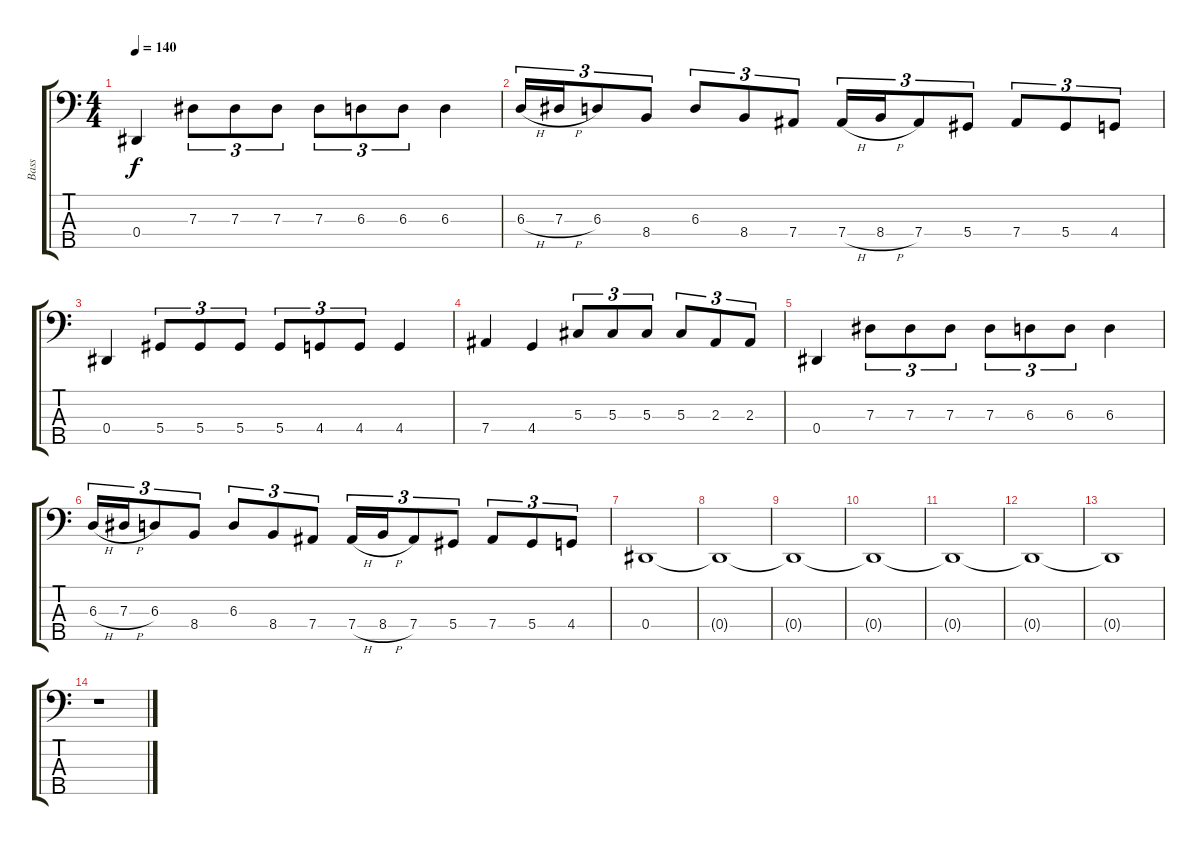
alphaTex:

\track ("Bass" "Bass") {instrument electricbasspick}
\staff {score tabs}
\tuning (Gb2 Db2 Ab1 Eb1 Bb0) {hide}
\ts (4 4)
\tempo 140
\clef f4
\ks c
0.4.4{dy f} 7.3.8{tu (3 2)} 7.3.8{tu (3 2)} 7.3.8{tu (3 2)} 7.3.8{tu (3 2)} 6.3.8{tu (3 2)} 6.3.8{tu (3 2)} 6.3.4 |
6.3{h}.16{tu (3 2)} 7.3{h}.16{tu (3 2)} 6.3.8{tu (3 2)} 8.4.8{tu (3 2)} 6.3.8{tu (3 2)} 8.4.8{tu (3 2)} 7.4.8{tu (3 2)} 7.4{h}.16{tu (3 2)} 8.4{h}.16{tu (3 2)} 7.4.8{tu (3 2)} 5.4.8{tu (3 2)} 7.4.8{tu (3 2)} 5.4.8{tu (3 2)} 4.4.8{tu (3 2)} |
0.4.4 5.4.8{tu (3 2)} 5.4.8{tu (3 2)} 5.4.8{tu (3 2)} 5.4.8{tu (3 2)} 4.4.8{tu (3 2)} 4.4.8{tu (3 2)} 4.4.4 |
7.4.4 4.4.4 5.3.8{tu (3 2)} 5.3.8{tu (3 2)} 5.3.8{tu (3 2)} 5.3.8{tu (3 2)} 2.3.8{tu (3 2)} 2.3.8{tu (3 2)} |
0.4.4 7.3.8{tu (3 2)} 7.3.8{tu (3 2)} 7.3.8{tu (3 2)} 7.3.8{tu (3 2)} 6.3.8{tu (3 2)} 6.3.8{tu (3 2)} 6.3.4 |
6.3{h}.16{tu (3 2)} 7.3{h}.16{tu (3 2)} 6.3.8{tu (3 2)} 8.4.8{tu (3 2)} 6.3.8{tu (3 2)} 8.4.8{tu (3 2)} 7.4.8{tu (3 2)} 7.4{h}.16{tu (3 2)} 8.4{h}.16{tu (3 2)} 7.4.8{tu (3 2)} 5.4.8{tu (3 2)} 7.4.8{tu (3 2)} 5.4.8{tu (3 2)} 4.4.8{tu (3 2)} |
0.4.1 |
0.4{t}.1 |
0.4{t}.1 |
0.4{t}.1 |
0.4{t}.1 |
0.4{t}.1 |
0.4{t}.1 |
r.1
